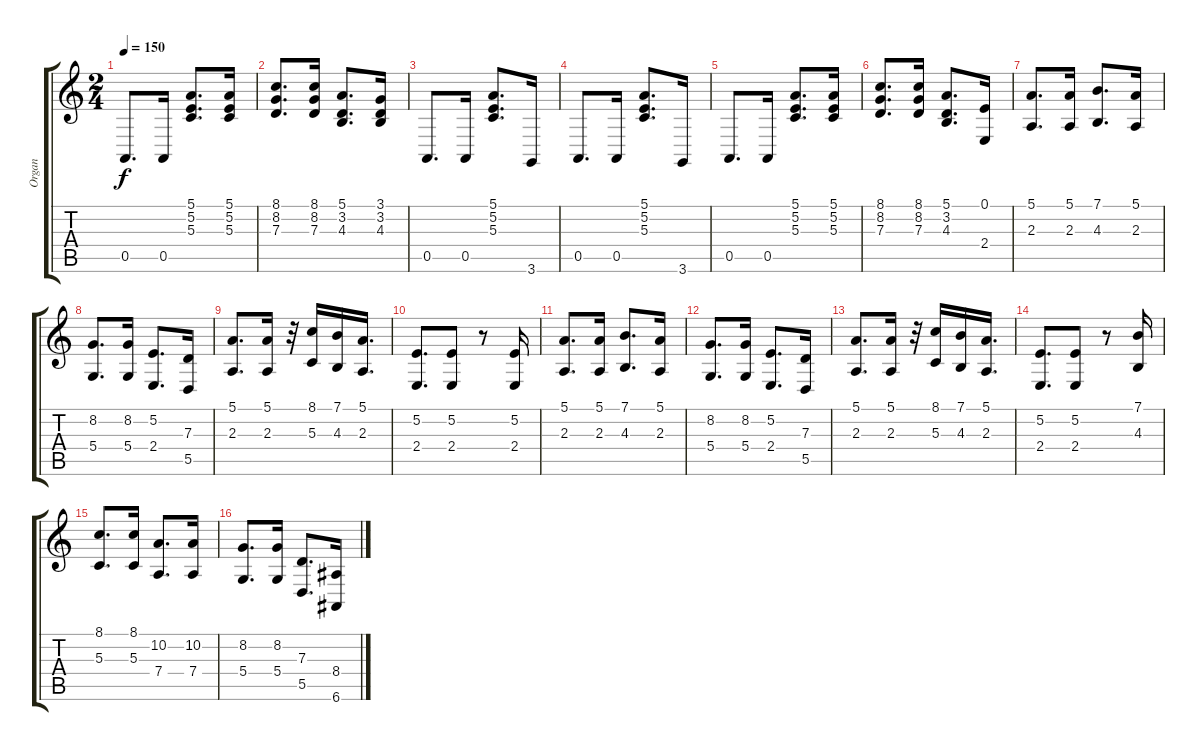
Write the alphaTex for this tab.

\track ("Organ" "Organ") {instrument synthbrass1}
\staff {score tabs}
\tuning (E4 B3 G3 D3 A2 E2) {hide}
\ts (2 4)
\tempo 150
\clef g2
\ks aminor
0.5.8{d dy f} 0.5.16 (5.1 5.2 5.3).8{d} (5.1 5.2 5.3).16 |
(8.1 8.2 7.3).8{d} (8.1 8.2 7.3).16 (5.1 3.2 4.3).8{d} (3.1 3.2 4.3).16 |
0.5.8{d} 0.5.16 (5.1 5.2 5.3).8{d} 3.6.16 |
0.5.8{d} 0.5.16 (5.1 5.2 5.3).8{d} 3.6.16 |
0.5.8{d} 0.5.16 (5.1 5.2 5.3).8{d} (5.1 5.2 5.3).16 |
(8.1 8.2 7.3).8{d} (8.1 8.2 7.3).16 (5.1 3.2 4.3).8{d} (0.1 2.4).16{volume 12 instrument synthbrass1} |
(5.1 2.3).8{d} (5.1 2.3).16 (7.1 4.3).8{d} (5.1 2.3).16 |
(8.2 5.4).8{d} (8.2 5.4).16 (5.2 2.4).8{d} (7.3 5.5).16 |
(5.1 2.3).8{d} (5.1 2.3).16 r.32 (8.1 5.3).16 (7.1 4.3).16 (5.1 2.3).16{d} |
(5.2 2.4).8{d} (5.2 2.4).8 r.8 (5.2 2.4).16 |
(5.1 2.3).8{d} (5.1 2.3).16 (7.1 4.3).8{d} (5.1 2.3).16 |
(8.2 5.4).8{d} (8.2 5.4).16 (5.2 2.4).8{d} (7.3 5.5).16 |
(5.1 2.3).8{d} (5.1 2.3).16 r.32 (8.1 5.3).16 (7.1 4.3).16 (5.1 2.3).16{d} |
(5.2 2.4).8{d} (5.2 2.4).8 r.8 (7.1 4.3).16 |
(8.1 5.3).8{d} (8.1 5.3).16 (10.2 7.4).8{d} (10.2 7.4).16 |
(8.2 5.4).8{d} (8.2 5.4).16 (7.3 5.5).8{d} (8.4 6.6).16
